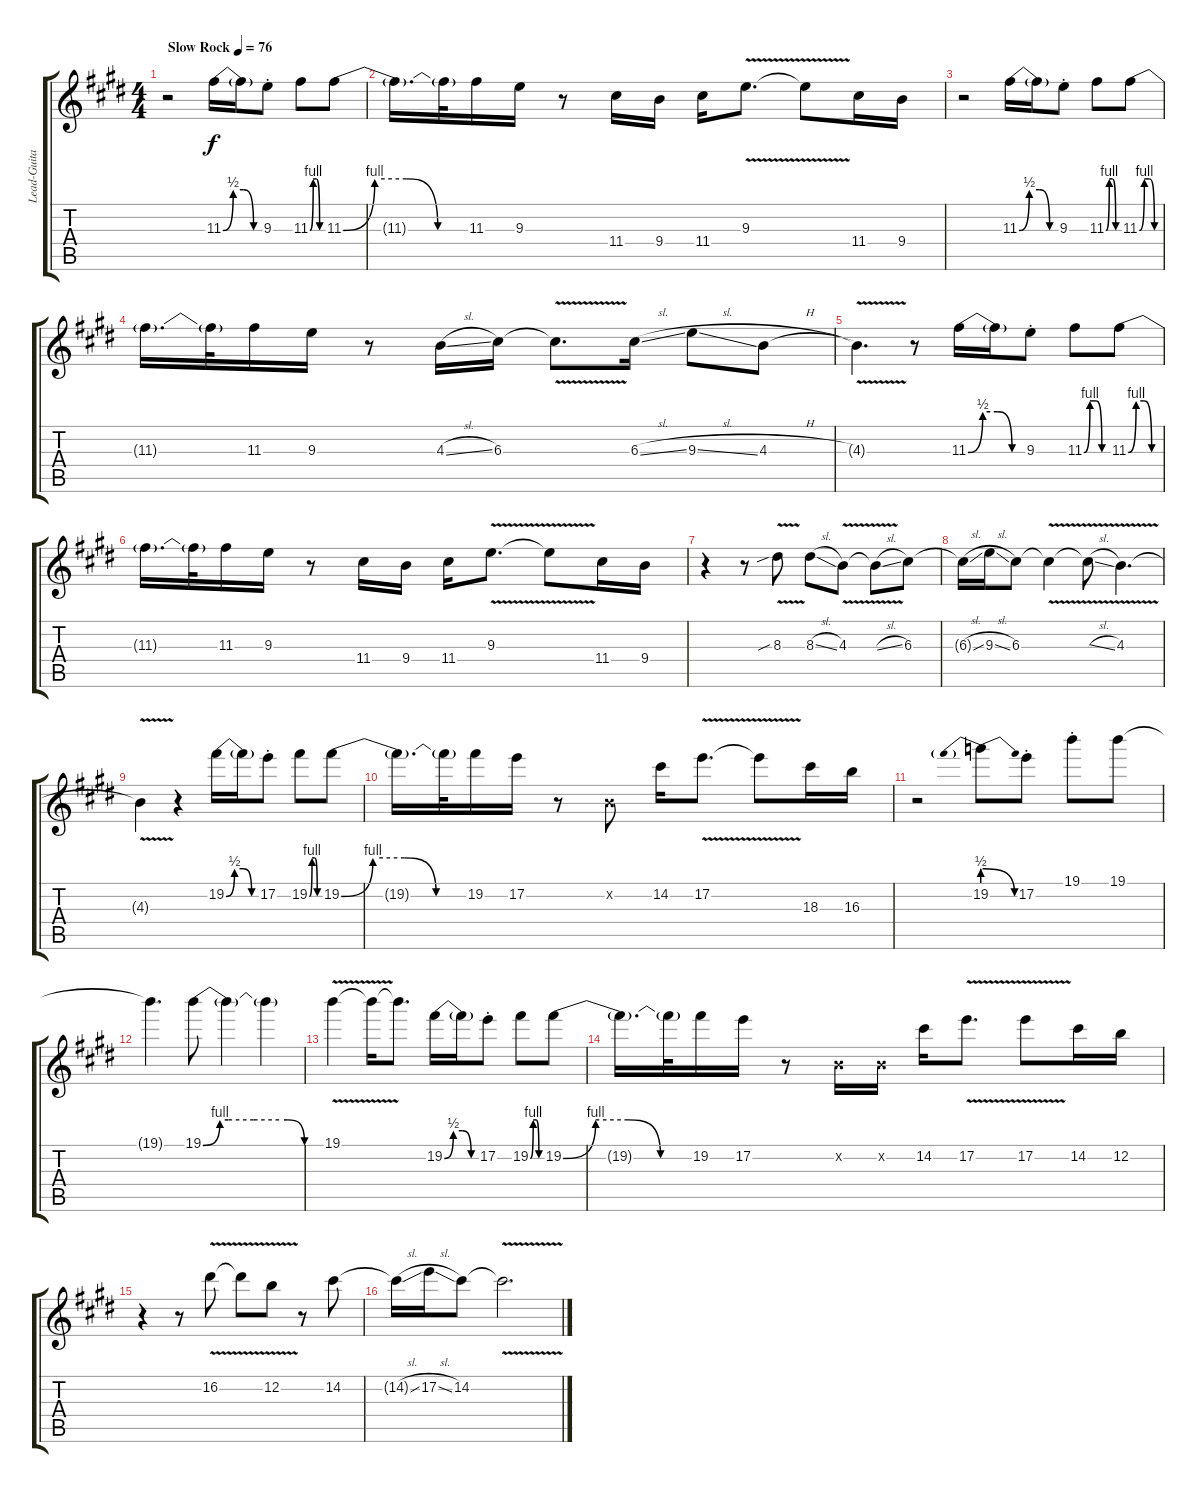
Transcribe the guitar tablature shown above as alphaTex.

\track ("Lead-Guitar" "Lead-Guita") {instrument distortionguitar}
\staff {score tabs}
\tuning (E4 B3 G3 D3 A2 E2) {hide}
\ts (4 4)
\tempo (76 "Slow Rock")
\clef g2
\ks c#minor
r.2{dy f instrument distortionguitar} 11.3{be (custom 0 0 15 2 30 2 45 0 60 0)}.16 11.3{t}.16 9.3{st}.8 11.3{be (custom 0 0 15 4 30 4 45 0 60 0)}.8 11.3{be (custom 0 0 15 4 30 4 45 0 60 0)}.8 |
11.3{t}.16{d} 11.3{t}.32 11.3.16 9.3.16 r.8 11.4.16 9.4.16 11.4.16 9.3{v}.8{d} 9.3{t}.8 11.4.16 9.4.16 |
r.2 11.3{be (custom 0 0 15 2 30 2 45 0 60 0)}.16 11.3{t}.16 9.3{st}.8 11.3{be (custom 0 0 15 4 30 4 45 0 60 0)}.8 11.3{be (custom 0 0 15 4 30 4 45 0 60 0)}.8 |
11.3{t}.16{d} 11.3{t}.32 11.3.16 9.3.16 r.8 4.3{sl}.16 6.3.16 6.3{v t}.8{d} 6.3{sl}.16 9.3{sl}.8 4.3{h}.8 |
4.3{v t}.4{d} r.8 11.3{be (custom 0 0 15 2 30 2 45 0 60 0)}.16 11.3{t}.16 9.3{st}.8 11.3{be (custom 0 0 15 4 30 4 45 0 60 0)}.8 11.3{be (custom 0 0 15 4 30 4 45 0 60 0)}.8 |
11.3{t}.16{d} 11.3{t}.32 11.3.16 9.3.16 r.8 11.4.16 9.4.16 11.4.16 9.3{v}.8{d} 9.3{t}.8 11.4.16 9.4.16 |
r.4 r.8 8.3{v sib}.8 8.3{sl}.8 4.3{v}.8 4.3{sl t}.8 6.3.8 |
6.3{sl t}.16 9.3{sl}.16 6.3.8 6.3{v t}.4 6.3{sl t}.8 4.3{v}.4{d} |
4.3{t}.4 r.4 19.2{be (custom 0 0 15 2 30 2 45 0 60 0)}.16 19.2{t}.16 17.2{st}.8 19.2{be (custom 0 0 15 4 30 4 45 0 60 0)}.8 19.2{be (custom 0 0 15 4 30 4 45 0 60 0)}.8 |
19.2{t}.16{d} 19.2{t}.32 19.2.16 17.2.16 r.8 0.2{x}.8 14.2.16 17.2{v}.8{d} 17.2{t}.8 18.3.16 16.3.16 |
r.2 19.2{be (prebendrelease 0 2 60 0)}.8 17.2{st}.8 19.1{st}.8 19.1.8 |
19.1{t}.4{d} 19.1{be (custom 0 0 10 4 15 4 30 4 45 4 50 4 60 0)}.8 19.1{t}.4 19.1{t}.4 |
19.1{v}.4 19.1{t}.16 19.1{t}.8{d} 19.2{be (custom 0 0 15 2 30 2 45 0 60 0)}.16 19.2{t}.16 17.2{st}.8 19.2{be (custom 0 0 15 4 30 4 45 0 60 0)}.8 19.2{be (custom 0 0 15 4 30 4 45 0 60 0)}.8 |
19.2{t}.16{d} 19.2{t}.32 19.2.16 17.2.16 r.8 0.2{x}.16 0.2{x}.16 14.2.16 17.2{v}.8{d} 17.2{v}.8 14.2.16 12.2.16 |
r.4 r.8 16.2{v}.8 16.2{t}.8 12.2{v}.8 r.8 14.2.8 |
14.2{sl t}.16 17.2{sl}.16 14.2.8 14.2{v t}.2{d}
